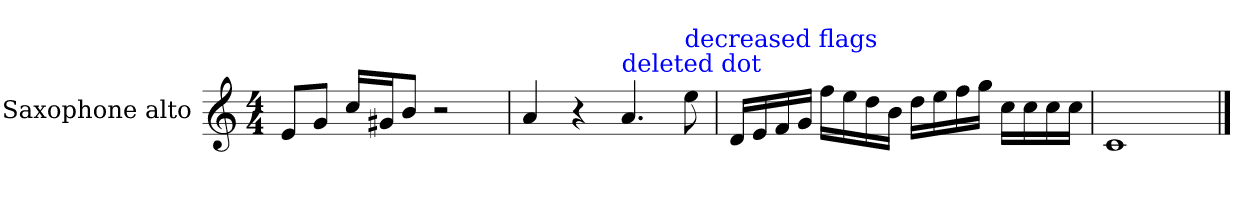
**kern
*part1
*staff1
*I"Saxophone alto
*I'Sax. A.
*clefG2
*ITrd5c9
*k[b-e-a-]
*M4/4
=1
8G/L
8B-/J
16e-/LL
16Bn/J
8d/J
2r
=2
4c/
4r
!LO:TX:color=#0000FF:t=deleted dot
4.ci/
!LO:TX:color=#0000FF:t=decreased flags
8gj\
=3
16F/LL
16G/
16A-/
16B-/JJ
16a-\LL
16g\
16f\
16d\JJ
16f\LL
16g\
16a-\
16b-\JJ
16e-\LL
16e-\
16e-\
16e-\JJ
=4
1E-
==
*-
